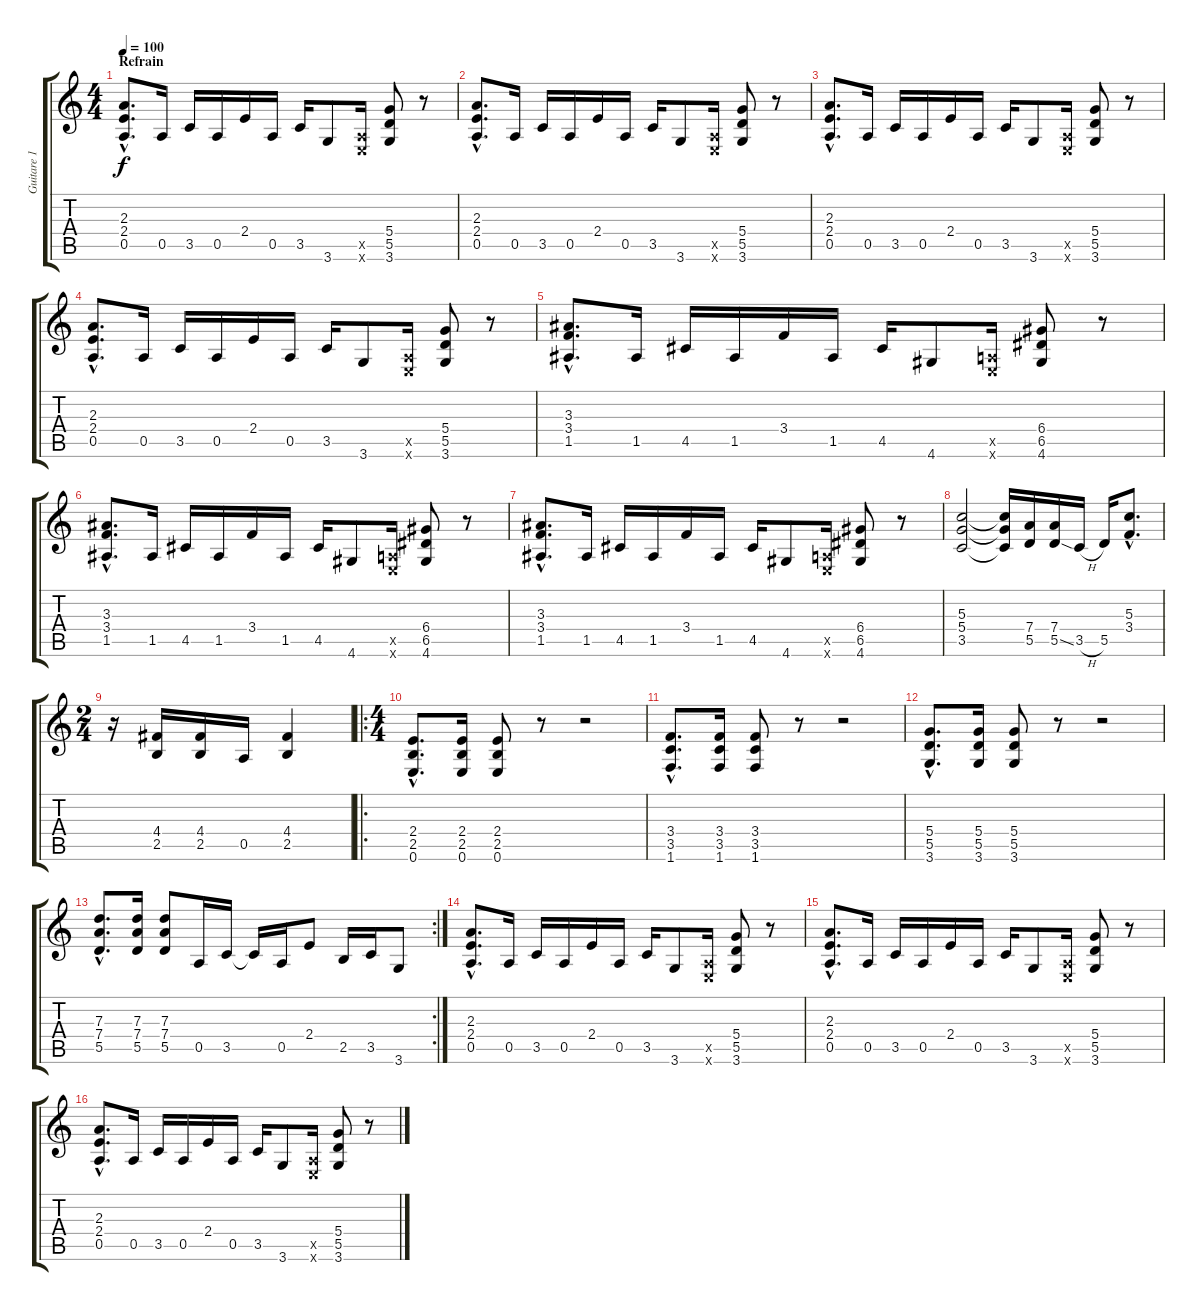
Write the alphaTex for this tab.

\track ("Guitare 1" "Guitare 1") {instrument distortionguitar}
\staff {score tabs}
\tuning (E4 B3 G3 D3 A2 E2) {hide}
\ts (4 4)
\section ("" "Refrain")
\tempo 100
\clef g2
\ks c
(2.3{hac} 2.4{hac} 0.5{hac}).8{d dy f} 0.5.16 3.5.16 0.5.16 2.4.16 0.5.16 3.5.16 3.6.8 (0.5{x} 0.6{x}).16 (5.4 5.5 3.6).8 r.8 |
(2.3{hac} 2.4{hac} 0.5{hac}).8{d} 0.5.16 3.5.16 0.5.16 2.4.16 0.5.16 3.5.16 3.6.8 (0.5{x} 0.6{x}).16 (5.4 5.5 3.6).8 r.8 |
(2.3{hac} 2.4{hac} 0.5{hac}).8{d} 0.5.16 3.5.16 0.5.16 2.4.16 0.5.16 3.5.16 3.6.8 (0.5{x} 0.6{x}).16 (5.4 5.5 3.6).8 r.8 |
(2.3{hac} 2.4{hac} 0.5{hac}).8{d} 0.5.16 3.5.16 0.5.16 2.4.16 0.5.16 3.5.16 3.6.8 (0.5{x} 0.6{x}).16 (5.4 5.5 3.6).8 r.8 |
(3.3{hac} 3.4{hac} 1.5{hac}).8{d} 1.5.16 4.5.16 1.5.16 3.4.16 1.5.16 4.5.16 4.6.8 (0.5{x} 0.6{x}).16 (6.4 6.5 4.6).8 r.8 |
(3.3{hac} 3.4{hac} 1.5{hac}).8{d} 1.5.16 4.5.16 1.5.16 3.4.16 1.5.16 4.5.16 4.6.8 (0.5{x} 0.6{x}).16 (6.4 6.5 4.6).8 r.8 |
(3.3{hac} 3.4{hac} 1.5{hac}).8{d} 1.5.16 4.5.16 1.5.16 3.4.16 1.5.16 4.5.16 4.6.8 (0.5{x} 0.6{x}).16 (6.4 6.5 4.6).8 r.8 |
(5.3 5.4 3.5).2 (5.3{t} 5.4{t} 3.5{t}).16 (7.4 5.5).16 (7.4 5.5{ss}).16 3.5{h}.16 5.5.16 (5.3{hac} 3.4{hac}).8{d} |
\ts (2 4)
r.16 (4.4 2.5).16 (4.4 2.5).16 0.5.16 (4.4 2.5).4 |
\ro
\ts (4 4)
(2.4{hac} 2.5{hac} 0.6{hac}).8{d} (2.4 2.5 0.6).16 (2.4 2.5 0.6).8 r.8 r.2 |
(3.4{hac} 3.5{hac} 1.6{hac}).8{d} (3.4 3.5 1.6).16 (3.4 3.5 1.6).8 r.8 r.2 |
(5.4{hac} 5.5{hac} 3.6{hac}).8{d} (5.4 5.5 3.6).16 (5.4 5.5 3.6).8 r.8 r.2 |
\rc 2
(7.3{hac} 7.4{hac} 5.5{hac}).8{d} (7.3 7.4 5.5).16 (7.3 7.4 5.5).8 0.5.16 3.5.16 3.5{t}.16 0.5.16 2.4.8 2.5.16 3.5.16 3.6.8 |
(2.3{hac} 2.4{hac} 0.5{hac}).8{d} 0.5.16 3.5.16 0.5.16 2.4.16 0.5.16 3.5.16 3.6.8 (0.5{x} 0.6{x}).16 (5.4 5.5 3.6).8 r.8 |
(2.3{hac} 2.4{hac} 0.5{hac}).8{d} 0.5.16 3.5.16 0.5.16 2.4.16 0.5.16 3.5.16 3.6.8 (0.5{x} 0.6{x}).16 (5.4 5.5 3.6).8 r.8 |
(2.3{hac} 2.4{hac} 0.5{hac}).8{d} 0.5.16 3.5.16 0.5.16 2.4.16 0.5.16 3.5.16 3.6.8 (0.5{x} 0.6{x}).16 (5.4 5.5 3.6).8 r.8
